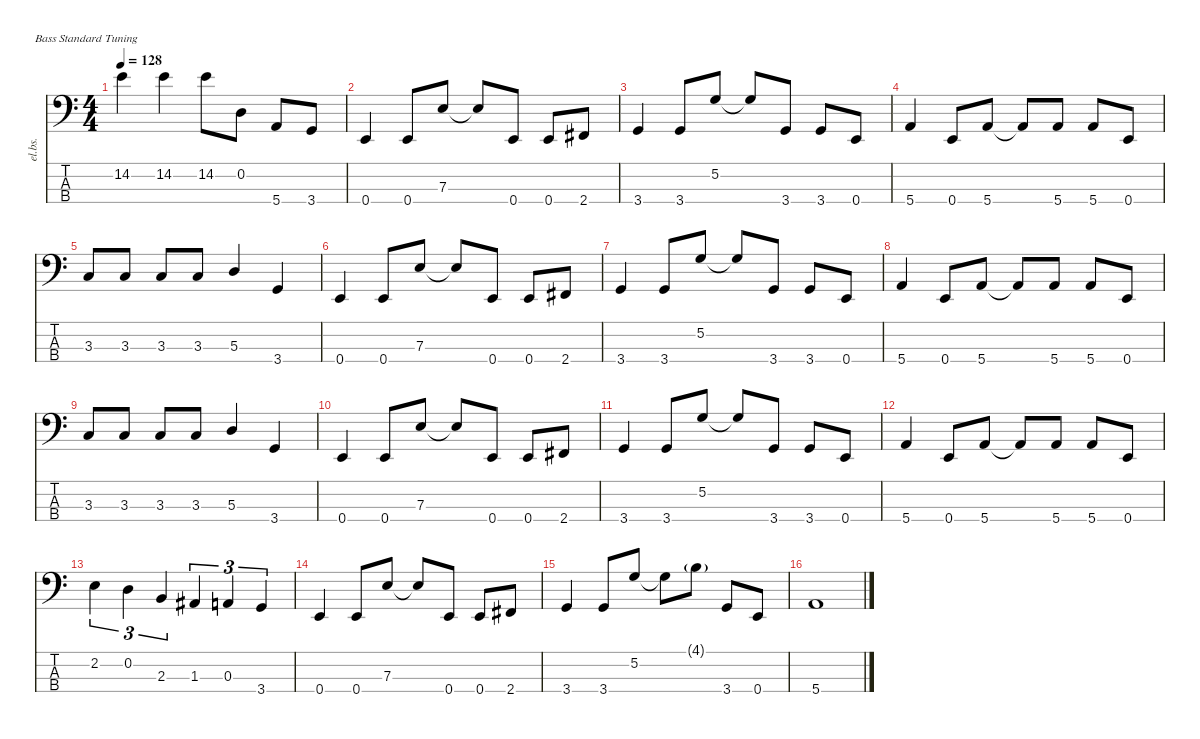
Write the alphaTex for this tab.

\defaultSystemsLayout 4
\hideDynamics
\bracketExtendMode nobrackets
\otherSystemsTrackNameOrientation horizontal
\track ("Bass(Duff)" "el.bs.") {instrument electricbassfinger}
\staff {score tabs}
\tuning (G2 D2 A1 E1)
\ts (4 4)
\tempo 128
\clef f4
\ks c
14.2.4{dy f beam Down} 14.2.4{beam Down} 14.2.8{beam Down} 0.2.8{beam Down} 5.4.8{beam Up} 3.4.8{beam Up} |
0.4.4{beam Up} 0.4.8{beam Up} 7.3.8{beam Up} 7.3{t}.8{beam Up} 0.4.8{beam Up} 0.4.8{beam Up} 2.4{acc #}.8{beam Up} |
3.4.4{beam Up} 3.4.8{beam Up} 5.2.8{beam Up} 5.2{t}.8{beam Up} 3.4.8{beam Up} 3.4.8{beam Up} 0.4.8{beam Up} |
5.4.4{beam Up} 0.4.8{beam Up} 5.4.8{beam Up} 5.4{t}.8{beam Up} 5.4.8{beam Up} 5.4.8{beam Up} 0.4.8{beam Up} |
3.3.8{beam Up} 3.3.8{beam Up} 3.3.8{beam Up} 3.3.8{beam Up} 5.3.4{beam Up} 3.4.4{beam Up} |
0.4.4{beam Up} 0.4.8{beam Up} 7.3.8{beam Up} 7.3{t}.8{beam Up} 0.4.8{beam Up} 0.4.8{beam Up} 2.4{acc #}.8{beam Up} |
3.4.4{beam Up} 3.4.8{beam Up} 5.2.8{beam Up} 5.2{t}.8{beam Up} 3.4.8{beam Up} 3.4.8{beam Up} 0.4.8{beam Up} |
5.4.4{beam Up} 0.4.8{beam Up} 5.4.8{beam Up} 5.4{t}.8{beam Up} 5.4.8{beam Up} 5.4.8{beam Up} 0.4.8{beam Up} |
3.3.8{beam Up} 3.3.8{beam Up} 3.3.8{beam Up} 3.3.8{beam Up} 5.3.4{beam Up} 3.4.4{beam Up} |
0.4.4{beam Up} 0.4.8{beam Up} 7.3.8{beam Up} 7.3{t}.8{beam Up} 0.4.8{beam Up} 0.4.8{beam Up} 2.4{acc #}.8{beam Up} |
3.4.4{beam Up} 3.4.8{beam Up} 5.2.8{beam Up} 5.2{t}.8{beam Up} 3.4.8{beam Up} 3.4.8{beam Up} 0.4.8{beam Up} |
5.4.4{beam Up} 0.4.8{beam Up} 5.4.8{beam Up} 5.4{t}.8{beam Up} 5.4.8{beam Up} 5.4.8{beam Up} 0.4.8{beam Up} |
2.2.4{tu (3 2) beam Down} 0.2.4{tu (3 2) beam Down} 2.3.4{tu (3 2) beam Up} 1.3{acc #}.4{tu (3 2) beam Up} 0.3.4{tu (3 2) beam Up} 3.4.4{tu (3 2) beam Up} |
0.4.4{beam Up} 0.4.8{beam Up} 7.3.8{beam Up} 7.3{t}.8{beam Up} 0.4.8{beam Up} 0.4.8{beam Up} 2.4{acc #}.8{beam Up} |
3.4.4{beam Up} 3.4.8{beam Up} 5.2.8{beam Up} 5.2{t}.8{beam Down} 4.1{g}.8{dy mf beam Down} 3.4.8{dy f beam Up} 0.4.8{beam Up} |
5.4.1{beam Up}
